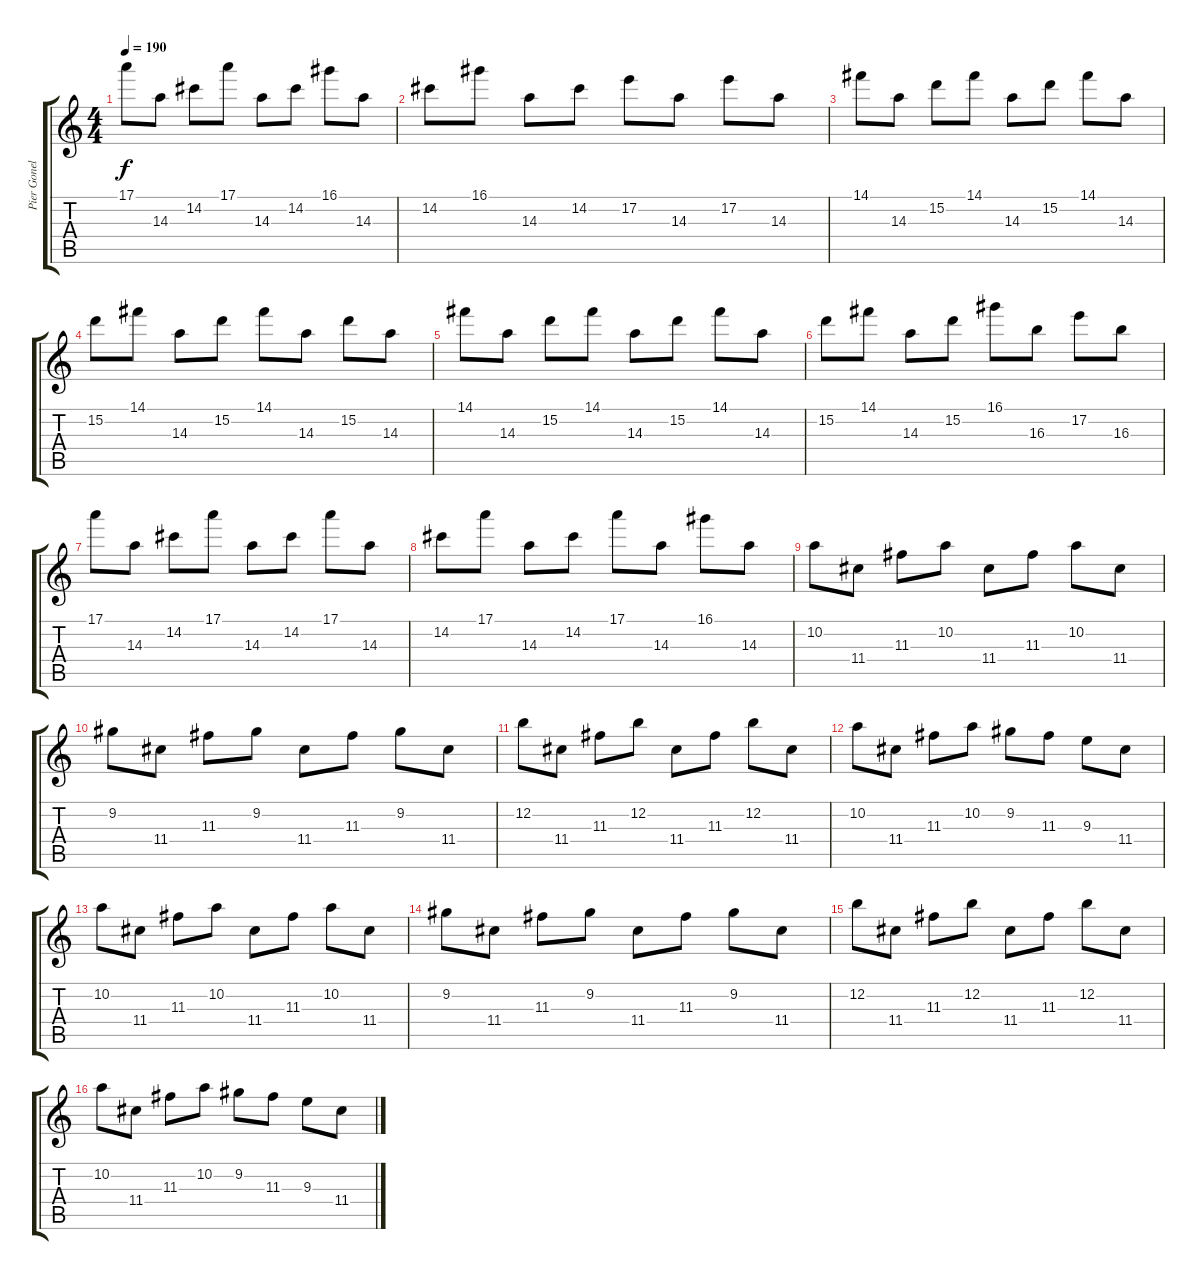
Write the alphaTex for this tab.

\track ("Pier Gonella guitar 1" "Pier Gonel") {instrument overdrivenguitar}
\staff {score tabs}
\tuning (E4 B3 G3 D3 A2 E2) {hide}
\ts (4 4)
\tempo 190
\clef g2
\ks c
17.1.8{dy f} 14.3.8 14.2.8 17.1.8 14.3.8 14.2.8 16.1.8 14.3.8 |
14.2.8 16.1.8 14.3.8 14.2.8 17.2.8 14.3.8 17.2.8 14.3.8 |
14.1.8 14.3.8 15.2.8 14.1.8 14.3.8 15.2.8 14.1.8 14.3.8 |
15.2.8 14.1.8 14.3.8 15.2.8 14.1.8 14.3.8 15.2.8 14.3.8 |
14.1.8 14.3.8 15.2.8 14.1.8 14.3.8 15.2.8 14.1.8 14.3.8 |
15.2.8 14.1.8 14.3.8 15.2.8 16.1.8 16.3.8 17.2.8 16.3.8 |
17.1.8 14.3.8 14.2.8 17.1.8 14.3.8 14.2.8 17.1.8 14.3.8 |
14.2.8 17.1.8 14.3.8 14.2.8 17.1.8 14.3.8 16.1.8 14.3.8 |
10.2.8 11.4.8 11.3.8 10.2.8 11.4.8 11.3.8 10.2.8 11.4.8 |
9.2.8 11.4.8 11.3.8 9.2.8 11.4.8 11.3.8 9.2.8 11.4.8 |
12.2.8 11.4.8 11.3.8 12.2.8 11.4.8 11.3.8 12.2.8 11.4.8 |
10.2.8 11.4.8 11.3.8 10.2.8 9.2.8 11.3.8 9.3.8 11.4.8 |
10.2.8 11.4.8 11.3.8 10.2.8 11.4.8 11.3.8 10.2.8 11.4.8 |
9.2.8 11.4.8 11.3.8 9.2.8 11.4.8 11.3.8 9.2.8 11.4.8 |
12.2.8 11.4.8 11.3.8 12.2.8 11.4.8 11.3.8 12.2.8 11.4.8 |
10.2.8 11.4.8 11.3.8 10.2.8 9.2.8 11.3.8 9.3.8 11.4.8
